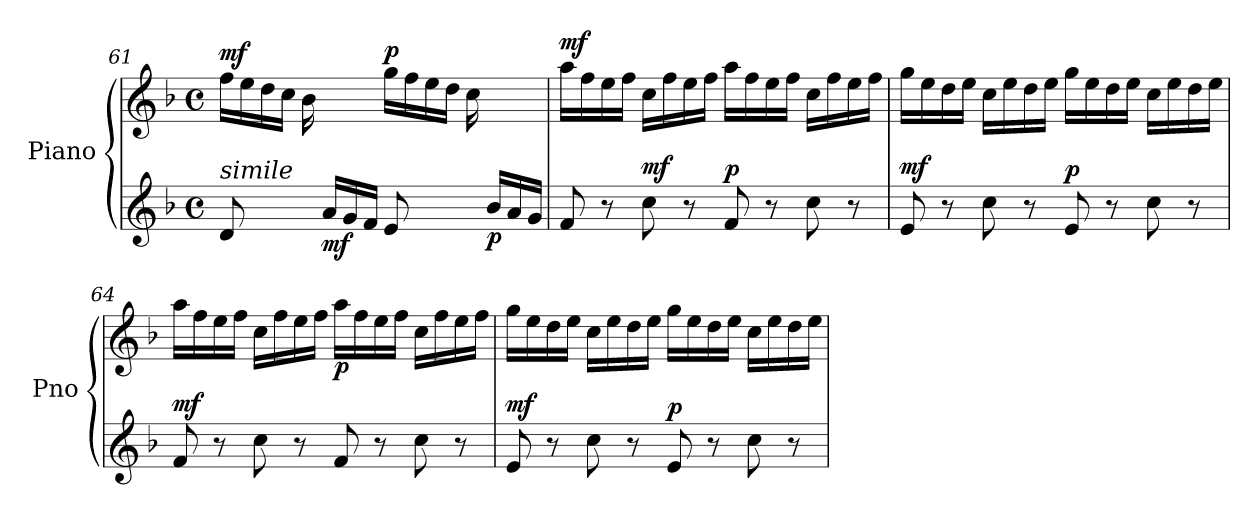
**kern	**kern	**dynam
*part1	*part1	*part1
*staff2	*staff1	*staff1/2
*I"Piano	*	*
*I'Pno	*	*
*clefG2	*clefG2	*
*k[b-]	*k[b-]	*
*M4/4	*M4/4	*
*met(c)	*met(c)	*
=61	=61	=61
!LO:TX:a:i:t=simile	!	!
!	!	!LO:DY:a
8d/	16ff\LL	mf
.	16ee\	.
8ryy	16dd\	.
.	16cc\JJ	.
16ryy	16b-\	.
!	!	!LO:DY:b=2
16a/LL	16ryy	mf
16g/	8ryy	.
16f/JJ	.	.
!	!	!LO:DY:a
8e/	16gg\LL	p
.	16ff\	.
8ryy	16ee\	.
.	16dd\JJ	.
16ryy	16cc\	.
!	!	!LO:DY:b=2
16b-/LL	16ryy	p
16a/	8ryy	.
16g/JJ	.	.
=62	=62	=62
!	!	!LO:DY:a
8f/	16aa\LL	mf
.	16ff\	.
8r	16ee\	.
.	16ff\JJ	.
!	!	!LO:DY:a=2
8cc\	16cc\LL	mf
.	16ff\	.
8r	16ee\	.
.	16ff\JJ	.
!	!	!LO:DY:a=2
8f/	16aa\LL	p
.	16ff\	.
8r	16ee\	.
.	16ff\JJ	.
8cc\	16cc\LL	.
.	16ff\	.
8r	16ee\	.
.	16ff\JJ	.
!!LO:LB:g=z
=63	=63	=63
!	!	!LO:DY:a=2
8e/	16gg\LL	mf
.	16ee\	.
8r	16dd\	.
.	16ee\JJ	.
8cc\	16cc\LL	.
.	16ee\	.
8r	16dd\	.
.	16ee\JJ	.
!	!	!LO:DY:a=2
8e/	16gg\LL	p
.	16ee\	.
8r	16dd\	.
.	16ee\JJ	.
8cc\	16cc\LL	.
.	16ee\	.
8r	16dd\	.
.	16ee\JJ	.
=64	=64	=64
!	!	!LO:DY:a=2
8f/	16aa\LL	mf
.	16ff\	.
8r	16ee\	.
.	16ff\JJ	.
8cc\	16cc\LL	.
.	16ff\	.
8r	16ee\	.
.	16ff\JJ	.
!	!	!LO:DY:b
8f/	16aa\LL	p
.	16ff\	.
8r	16ee\	.
.	16ff\JJ	.
8cc\	16cc\LL	.
.	16ff\	.
8r	16ee\	.
.	16ff\JJ	.
=65	=65	=65
!	!	!LO:DY:a=2
8e/	16gg\LL	mf
.	16ee\	.
8r	16dd\	.
.	16ee\JJ	.
8cc\	16cc\LL	.
.	16ee\	.
8r	16dd\	.
.	16ee\JJ	.
!	!	!LO:DY:a=2
8e/	16gg\LL	p
.	16ee\	.
8r	16dd\	.
.	16ee\JJ	.
8cc\	16cc\LL	.
.	16ee\	.
8r	16dd\	.
.	16ee\JJ	.
=	=	=
*-	*-	*-
